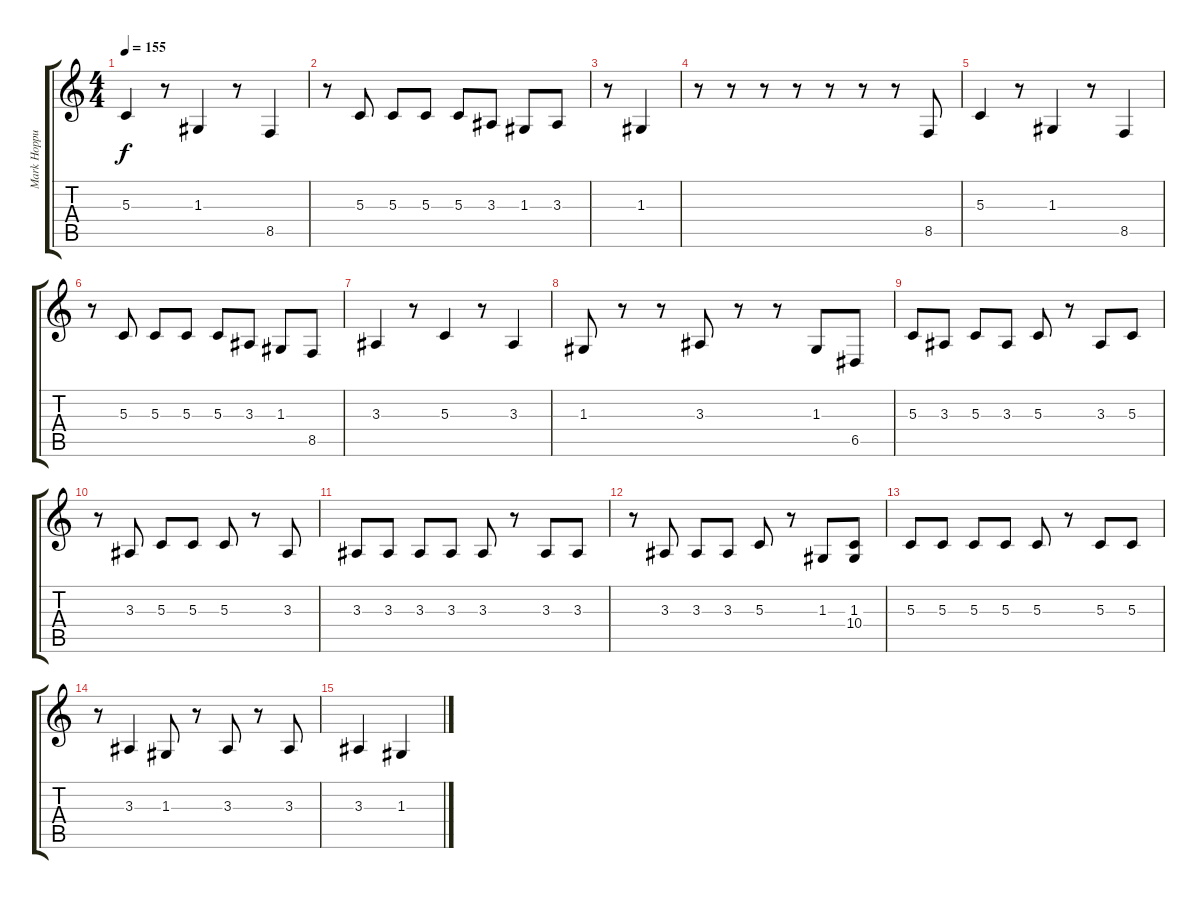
\track ("Mark Hoppus Vocal" "Mark Hoppu") {instrument oboe}
\staff {score tabs}
\tuning (E4 B3 G3 D3 A2 E2) {hide}
\ts (4 4)
\tempo 155
\clef g2
\ks c
5.3.4{dy f} r.8 1.3.4 r.8 8.5.4 |
r.8 5.3.8 5.3.8 5.3.8 5.3.8 3.3.8 1.3.8 3.3.8 |
r.8 1.3.4 |
r.8 r.8 r.8 r.8 r.8 r.8 r.8 8.5.8 |
5.3.4 r.8 1.3.4 r.8 8.5.4 |
r.8 5.3.8 5.3.8 5.3.8 5.3.8 3.3.8 1.3.8 8.5.8 |
3.3.4 r.8 5.3.4 r.8 3.3.4 |
1.3.8 r.8 r.8 3.3.8 r.8 r.8 1.3.8 6.5.8 |
5.3.8 3.3.8 5.3.8 3.3.8 5.3.8 r.8 3.3.8 5.3.8 |
r.8 3.3.8 5.3.8 5.3.8 5.3.8 r.8 3.3.8 |
3.3.8 3.3.8 3.3.8 3.3.8 3.3.8 r.8 3.3.8 3.3.8 |
r.8 3.3.8 3.3.8 3.3.8 5.3.8 r.8 1.3.8 (1.3 10.4).8 |
5.3.8 5.3.8 5.3.8 5.3.8 5.3.8 r.8 5.3.8 5.3.8 |
r.8 3.3.4 1.3.8 r.8 3.3.8 r.8 3.3.8 |
3.3.4 1.3.4
